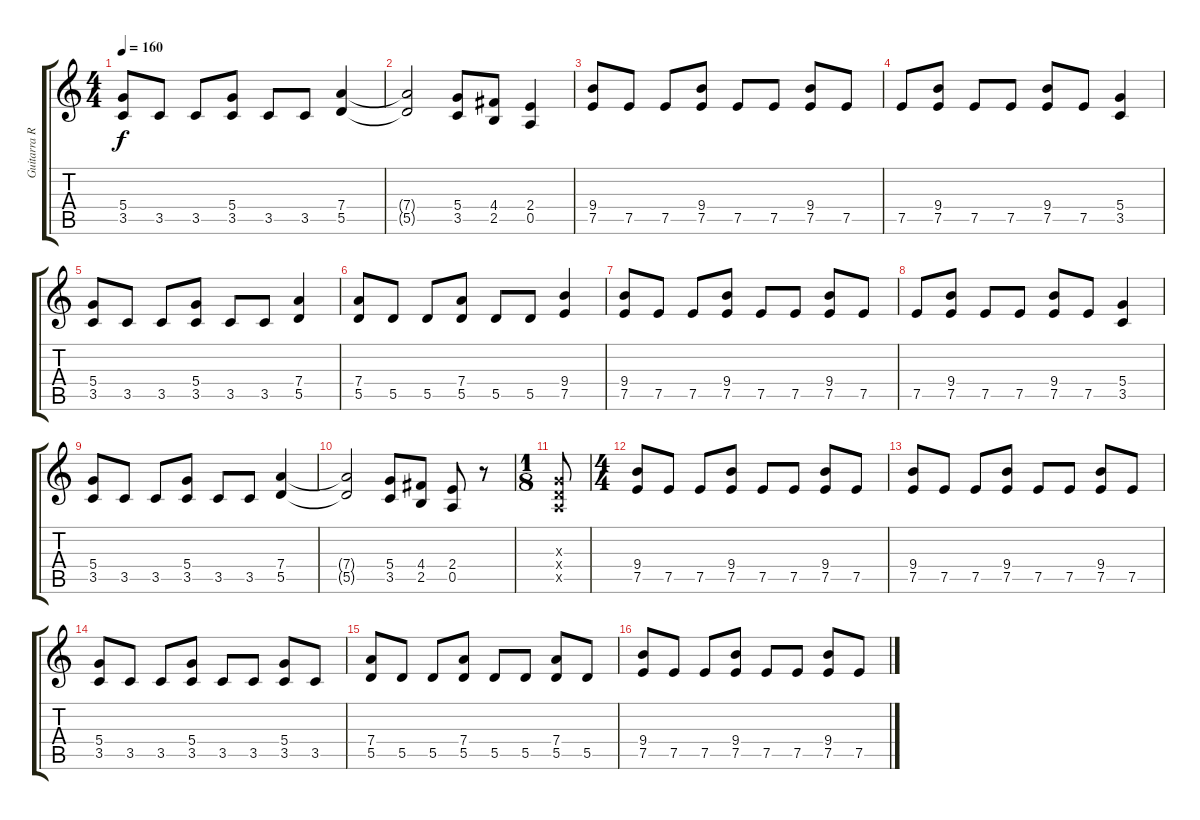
\track ("Guitarra Rítmica" "Guitarra R") {instrument distortionguitar}
\staff {score tabs}
\tuning (E4 B3 G3 D3 A2 E2) {hide}
\ts (4 4)
\tempo 160
\clef g2
\ks c
(5.4 3.5).8{dy f} 3.5.8 3.5.8 (5.4 3.5).8 3.5.8 3.5.8 (7.4 5.5).4 |
(7.4{t} 5.5{t}).2 (5.4 3.5).8 (4.4 2.5).8 (2.4 0.5).4 |
(9.4 7.5).8 7.5.8 7.5.8 (9.4 7.5).8 7.5.8 7.5.8 (9.4 7.5).8 7.5.8 |
7.5.8 (9.4 7.5).8 7.5.8 7.5.8 (9.4 7.5).8 7.5.8 (5.4 3.5).4 |
(5.4 3.5).8 3.5.8 3.5.8 (5.4 3.5).8 3.5.8 3.5.8 (7.4 5.5).4 |
(7.4 5.5).8 5.5.8 5.5.8 (7.4 5.5).8 5.5.8 5.5.8 (9.4 7.5).4 |
(9.4 7.5).8 7.5.8 7.5.8 (9.4 7.5).8 7.5.8 7.5.8 (9.4 7.5).8 7.5.8 |
7.5.8 (9.4 7.5).8 7.5.8 7.5.8 (9.4 7.5).8 7.5.8 (5.4 3.5).4 |
(5.4 3.5).8 3.5.8 3.5.8 (5.4 3.5).8 3.5.8 3.5.8 (7.4 5.5).4 |
(7.4{t} 5.5{t}).2 (5.4 3.5).8 (4.4 2.5).8 (2.4 0.5).8 r.8 |
\ts (1 8)
(0.3{x} 0.4{x} 0.5{x}).8 |
\ts (4 4)
(9.4 7.5).8 7.5.8 7.5.8 (9.4 7.5).8 7.5.8 7.5.8 (9.4 7.5).8 7.5.8 |
(9.4 7.5).8 7.5.8 7.5.8 (9.4 7.5).8 7.5.8 7.5.8 (9.4 7.5).8 7.5.8 |
(5.4 3.5).8 3.5.8 3.5.8 (5.4 3.5).8 3.5.8 3.5.8 (5.4 3.5).8 3.5.8 |
(7.4 5.5).8 5.5.8 5.5.8 (7.4 5.5).8 5.5.8 5.5.8 (7.4 5.5).8 5.5.8 |
(9.4 7.5).8 7.5.8 7.5.8 (9.4 7.5).8 7.5.8 7.5.8 (9.4 7.5).8 7.5.8
